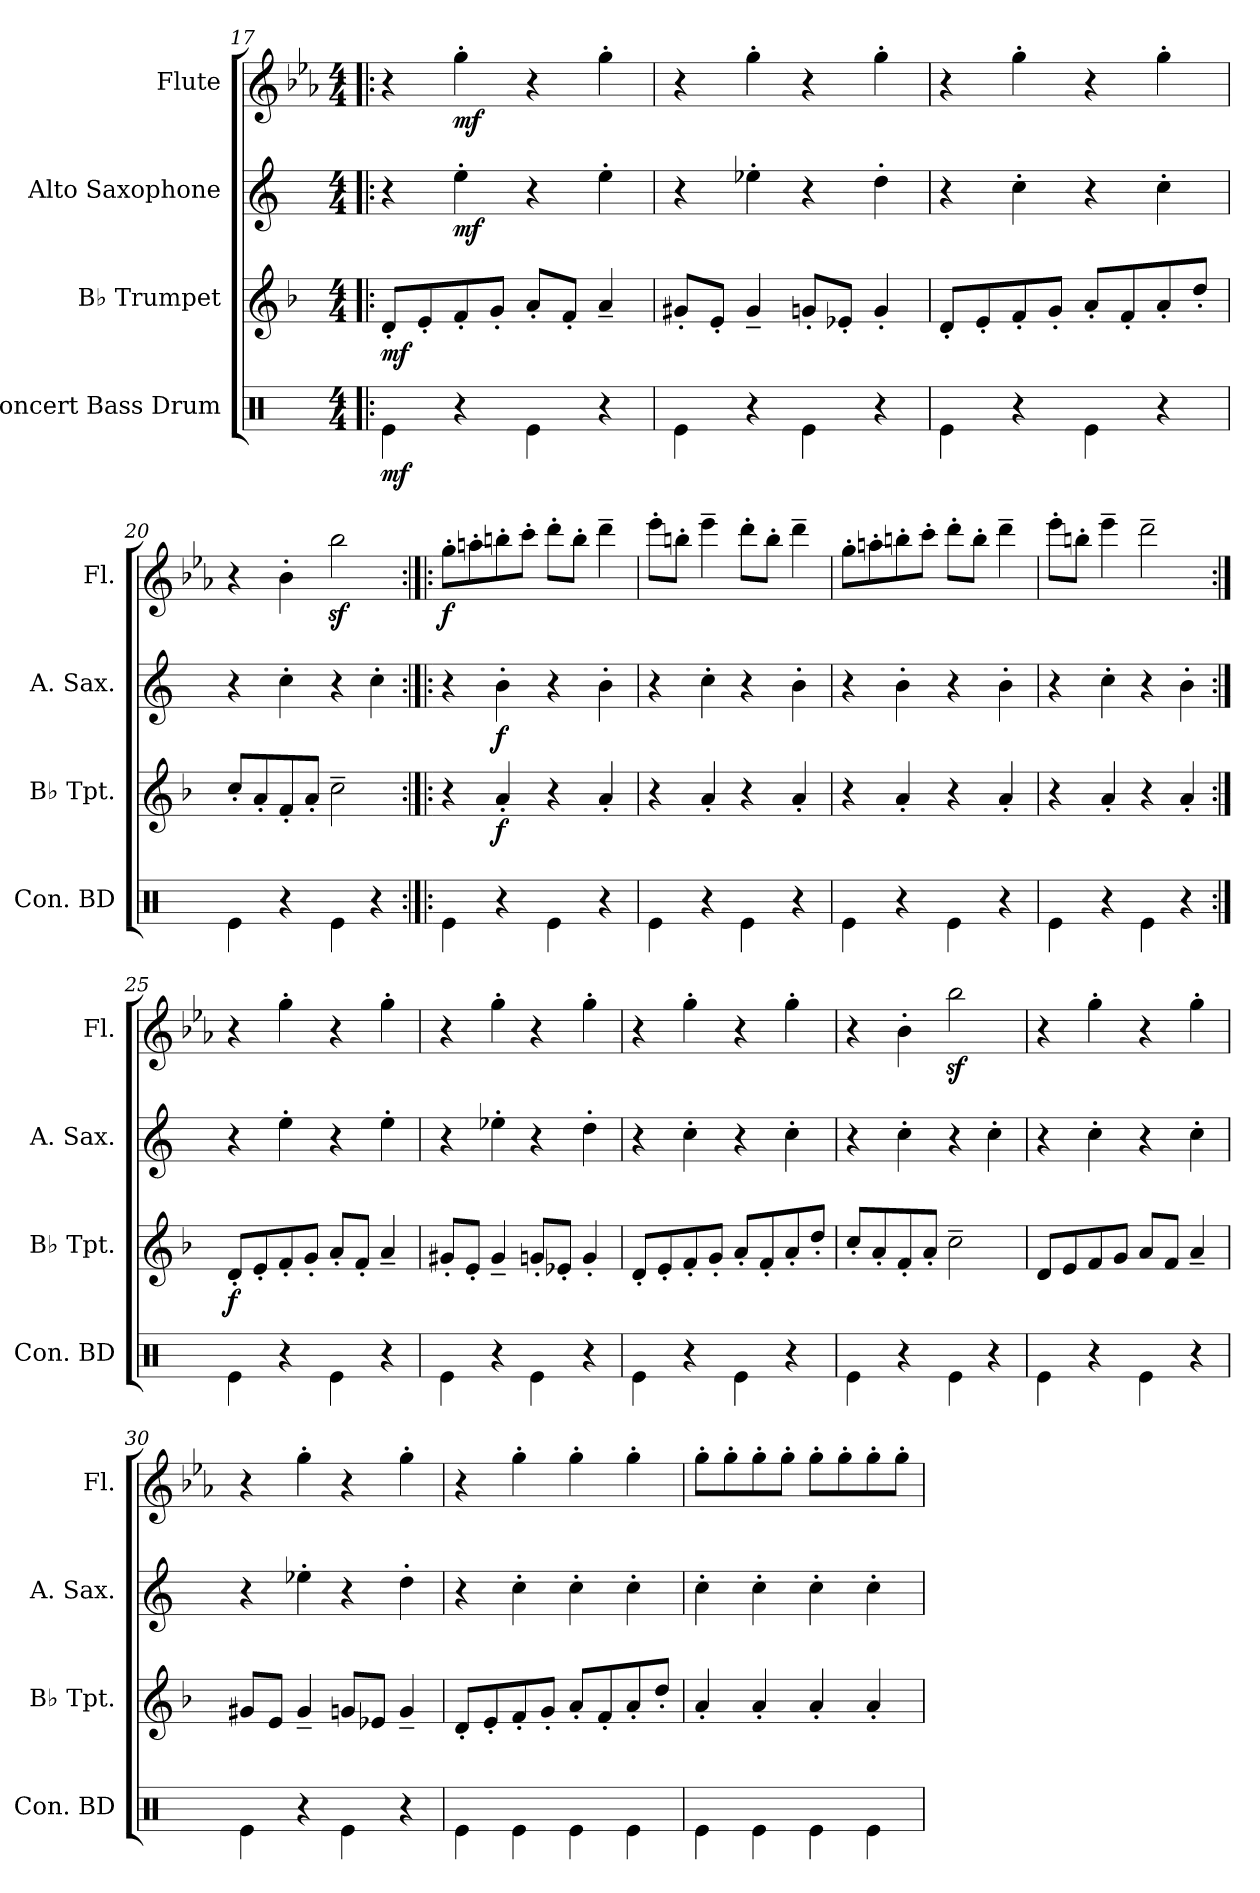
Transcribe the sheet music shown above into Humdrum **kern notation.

**kern	**dynam	**kern	**dynam	**kern	**dynam	**kern	**dynam
*part4	*part4	*part3	*part3	*part2	*part2	*part1	*part1
*staff4	*staff4	*staff3	*staff3	*staff2	*staff2	*staff1	*staff1
*I"Concert Bass Drum	*	*I"B♭ Trumpet	*	*I"Alto Saxophone	*	*I"Flute	*
*I'Con. BD	*	*I'B♭ Tpt.	*	*I'A. Sax.	*	*I'Fl.	*
*clefX	*	*clefG2	*	*clefG2	*	*clefG2	*
*	*	*ITrd1c2	*	*ITrd5c9	*	*	*
*k[]	*	*k[b-e-a-]	*	*k[b-e-a-]	*	*k[b-e-a-]	*
*M4/4	*	*M4/4	*	*M4/4	*	*M4/4	*
*MM90	*	*MM90	*	*MM90	*	*MM90	*
=17!|:	=17!|:	=17!|:	=17!|:	=17!|:	=17!|:	=17!|:	=17!|:
!	!LO:DY:b	!	!LO:DY:b	!	!	!	!
4Re\	mf	8c'/L	mf	4r	.	4r	.
.	.	8d'/	.	.	.	.	.
!	!	!	!	!	!LO:DY:b	!	!LO:DY:b
4r	.	8e-'/	.	4g'\	mf	4gg'\	mf
.	.	8f'/J	.	.	.	.	.
4Re\	.	8g'/L	.	4r	.	4r	.
.	.	8e-'/J	.	.	.	.	.
4r	.	4g~/	.	4g'\	.	4gg'\	.
=18	=18	=18	=18	=18	=18	=18	=18
4Re\	.	8f#X'/L	.	4r	.	4r	.
.	.	8d'/J	.	.	.	.	.
4r	.	4f#~/	.	4g-X'\	.	4gg'\	.
4Re\	.	8fn'/L	.	4r	.	4r	.
.	.	8d-X'/J	.	.	.	.	.
4r	.	4f'/	.	4f'\	.	4gg'\	.
!!LO:LB:g=z
=19	=19	=19	=19	=19	=19	=19	=19
4Re\	.	8c'/L	.	4r	.	4r	.
.	.	8d'/	.	.	.	.	.
4r	.	8e-'/	.	4e-'\	.	4gg'\	.
.	.	8f'/J	.	.	.	.	.
4Re\	.	8g'/L	.	4r	.	4r	.
.	.	8e-'/	.	.	.	.	.
4r	.	8g'/	.	4e-'\	.	4gg'\	.
.	.	8cc'/J	.	.	.	.	.
=20	=20	=20	=20	=20	=20	=20	=20
4Re\	.	8b-'/L	.	4r	.	4r	.
.	.	8g'/	.	.	.	.	.
4r	.	8e-'/	.	4e-'\	.	4b-'\	.
.	.	8g'/J	.	.	.	.	.
4Re\	.	2b-~\	.	4r	.	2bb-z<\	.
4r	.	.	.	4e-'\	.	.	.
=21:|!|:	=21:|!|:	=21:|!|:	=21:|!|:	=21:|!|:	=21:|!|:	=21:|!|:	=21:|!|:
*	*	*	*	*	*	*MM104	*
!	!	!	!	!	!	!	!LO:DY:b
4Re\	.	4r	.	4r	.	8gg'\L	f
.	.	.	.	.	.	8aan'\	.
!	!	!	!LO:DY:b	!	!LO:DY:b	!	!
4r	.	4g'/	f	4d'\	f	8bbn'\	.
.	.	.	.	.	.	8ccc'\J	.
4Re\	.	4r	.	4r	.	8ddd'\L	.
.	.	.	.	.	.	8bb'\J	.
4r	.	4g'/	.	4d'\	.	4ddd~\	.
=22	=22	=22	=22	=22	=22	=22	=22
4Re\	.	4r	.	4r	.	8eee-'\L	.
.	.	.	.	.	.	8bbn'\J	.
4r	.	4g'/	.	4e-'\	.	4eee-~\	.
4Re\	.	4r	.	4r	.	8ddd'\L	.
.	.	.	.	.	.	8bb'\J	.
4r	.	4g'/	.	4d'\	.	4ddd~\	.
!!LO:PB:g=z
=23	=23	=23	=23	=23	=23	=23	=23
4Re\	.	4r	.	4r	.	8gg'\L	.
.	.	.	.	.	.	8aan'\	.
4r	.	4g'/	.	4d'\	.	8bbn'\	.
.	.	.	.	.	.	8ccc'\J	.
4Re\	.	4r	.	4r	.	8ddd'\L	.
.	.	.	.	.	.	8bb'\J	.
4r	.	4g'/	.	4d'\	.	4ddd~\	.
=24	=24	=24	=24	=24	=24	=24	=24
4Re\	.	4r	.	4r	.	8eee-'\L	.
.	.	.	.	.	.	8bbn'\J	.
4r	.	4g'/	.	4e-'\	.	4eee-~\	.
4Re\	.	4r	.	4r	.	2ddd~\	.
4r	.	4g'/	.	4d'\	.	.	.
=25:|!	=25:|!	=25:|!	=25:|!	=25:|!	=25:|!	=25:|!	=25:|!
*	*	*	*	*	*	*MM112	*
!	!	!	!LO:DY:b	!	!	!	!
4Re\	.	8c'/L	f	4r	.	4r	.
.	.	8d'/	.	.	.	.	.
4r	.	8e-'/	.	4g'\	.	4gg'\	.
.	.	8f'/J	.	.	.	.	.
4Re\	.	8g'/L	.	4r	.	4r	.
.	.	8e-'/J	.	.	.	.	.
4r	.	4g~/	.	4g'\	.	4gg'\	.
=26	=26	=26	=26	=26	=26	=26	=26
4Re\	.	8f#X'/L	.	4r	.	4r	.
.	.	8d'/J	.	.	.	.	.
4r	.	4f#~/	.	4g-X'\	.	4gg'\	.
4Re\	.	8fn'/L	.	4r	.	4r	.
.	.	8d-X'/J	.	.	.	.	.
4r	.	4f'/	.	4f'\	.	4gg'\	.
=27	=27	=27	=27	=27	=27	=27	=27
4Re\	.	8c'/L	.	4r	.	4r	.
.	.	8d'/	.	.	.	.	.
4r	.	8e-'/	.	4e-'\	.	4gg'\	.
.	.	8f'/J	.	.	.	.	.
4Re\	.	8g'/L	.	4r	.	4r	.
.	.	8e-'/	.	.	.	.	.
4r	.	8g'/	.	4e-'\	.	4gg'\	.
.	.	8cc'/J	.	.	.	.	.
!!LO:LB:g=z
=28	=28	=28	=28	=28	=28	=28	=28
4Re\	.	8b-'/L	.	4r	.	4r	.
.	.	8g'/	.	.	.	.	.
4r	.	8e-'/	.	4e-'\	.	4b-'\	.
.	.	8g'/J	.	.	.	.	.
4Re\	.	2b-~\	.	4r	.	2bb-z<\	.
4r	.	.	.	4e-'\	.	.	.
=29	=29	=29	=29	=29	=29	=29	=29
4Re\	.	8c/L	.	4r	.	4r	.
.	.	8d/	.	.	.	.	.
4r	.	8e-/	.	4e-'\	.	4gg'\	.
.	.	8f/J	.	.	.	.	.
4Re\	.	8g/L	.	4r	.	4r	.
.	.	8e-/J	.	.	.	.	.
4r	.	4g~/	.	4e-'\	.	4gg'\	.
=30	=30	=30	=30	=30	=30	=30	=30
4Re\	.	8f#X/L	.	4r	.	4r	.
.	.	8d/J	.	.	.	.	.
4r	.	4f#~/	.	4g-X'\	.	4gg'\	.
4Re\	.	8fn/L	.	4r	.	4r	.
.	.	8d-X/J	.	.	.	.	.
4r	.	4f~/	.	4f'\	.	4gg'\	.
=31	=31	=31	=31	=31	=31	=31	=31
4Re\	.	8c'/L	.	4r	.	4r	.
.	.	8d'/	.	.	.	.	.
4Re\	.	8e-'/	.	4e-'\	.	4gg'\	.
.	.	8f'/J	.	.	.	.	.
4Re\	.	8g'/L	.	4e-'\	.	4gg'\	.
.	.	8e-'/	.	.	.	.	.
4Re\	.	8g'/	.	4e-'\	.	4gg'\	.
.	.	8cc'/J	.	.	.	.	.
=32	=32	=32	=32	=32	=32	=32	=32
4Re\	.	4g'/	.	4e-'\	.	8gg'\L	.
.	.	.	.	.	.	8gg'\	.
4Re\	.	4g'/	.	4e-'\	.	8gg'\	.
.	.	.	.	.	.	8gg'\J	.
4Re\	.	4g'/	.	4e-'\	.	8gg'\L	.
.	.	.	.	.	.	8gg'\	.
4Re\	.	4g'/	.	4e-'\	.	8gg'\	.
.	.	.	.	.	.	8gg'\J	.
=	=	=	=	=	=	=	=
*-	*-	*-	*-	*-	*-	*-	*-
